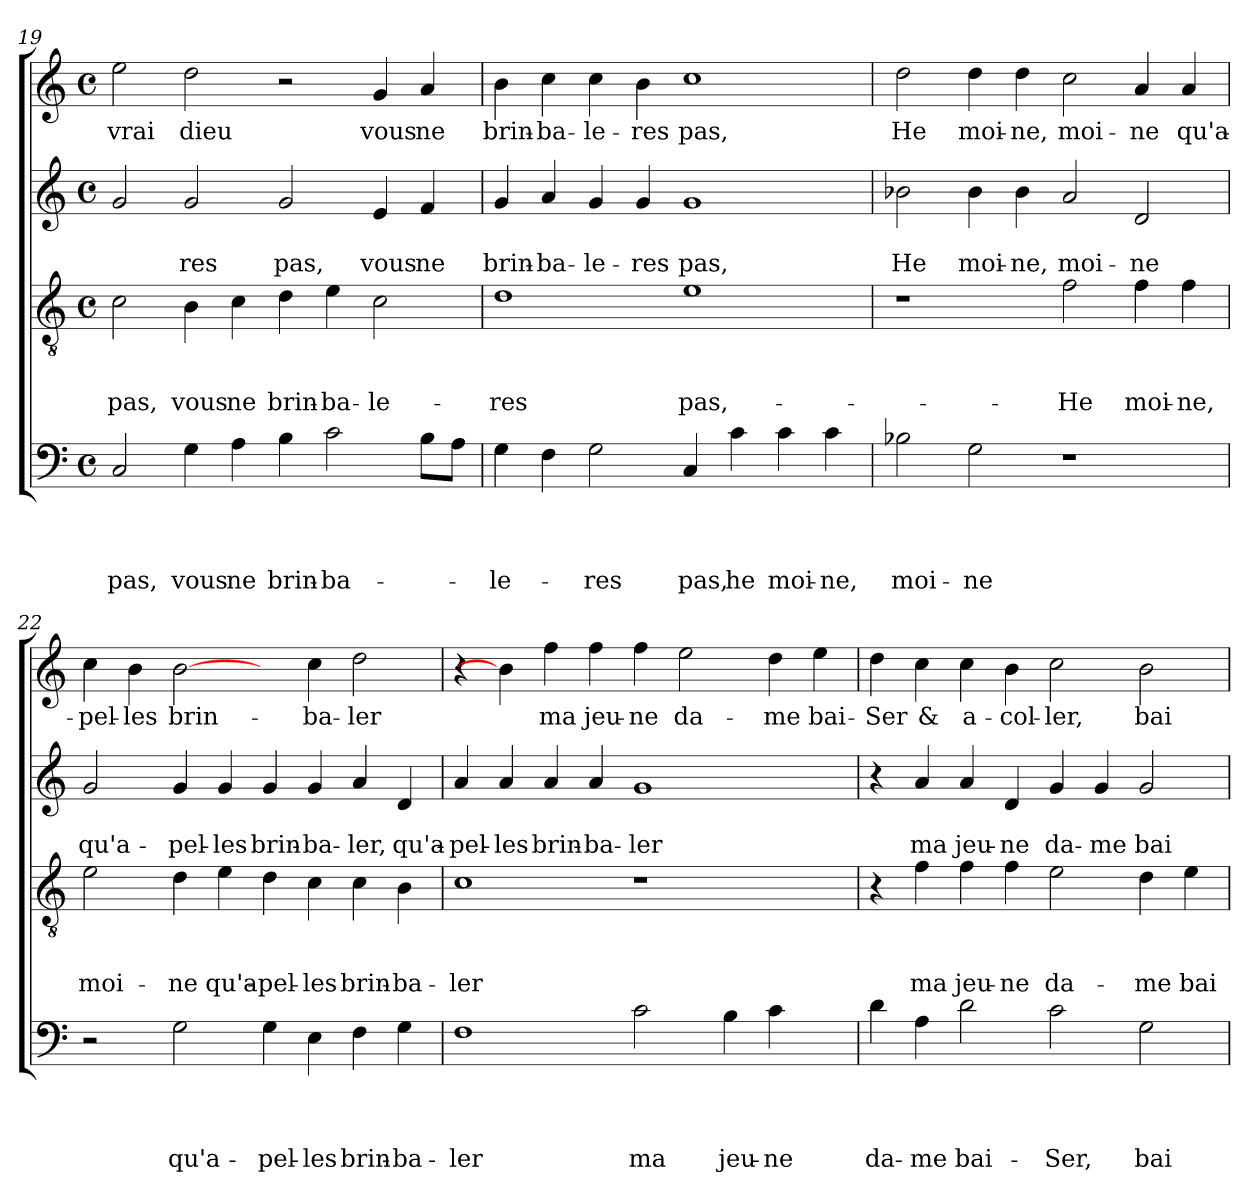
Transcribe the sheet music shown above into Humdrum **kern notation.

**kern	**text	**text	**text	**text	**kern	**text	**text	**text	**kern	**text	**text	**kern	**text
*part4	*part4	*part4	*part4	*part4	*part3	*part3	*part3	*part3	*part2	*part2	*part2	*part1	*part1
*staff4	*staff4	*staff4	*staff4	*staff4	*staff3	*staff3	*staff3	*staff3	*staff2	*staff2	*staff2	*staff1	*staff1
*clefF4	*	*	*	*	*clefGv2	*	*	*	*clefG2	*	*	*clefG2	*
*k[]	*	*	*	*	*k[]	*	*	*	*k[]	*	*	*k[]	*
*C:	*	*	*	*	*C:	*	*	*	*C:	*	*	*C:	*
*M4/4	*	*	*	*	*M4/4	*	*	*	*M4/4	*	*	*M4/4	*
*met(c)	*	*	*	*	*met(c)	*	*	*	*met(c)	*	*	*met(c)	*
=19	=19	=19	=19	=19	=19	=19	=19	=19	=19	=19	=19	=19	=19
!	!	!	!	!LO:LY:b	!	!	!	!LO:LY:b	!	!	!	!	!LO:LY:b
2C/	.	.	.	pas,	2c\	.	.	pas,	2g/	.	.	2ee\	vrai
!	!	!	!	!LO:LY:b	!	!	!	!LO:LY:b	!	!	!LO:LY:b	!	!LO:LY:b
4G\	.	.	.	vous	4B\	.	.	vous	2g/	.	-res	2dd\	dieu
!	!	!	!	!LO:LY:b	!	!	!	!LO:LY:b	!	!	!	!	!
4A\	.	.	.	ne	4c\	.	.	ne	.	.	.	.	.
!	!	!	!	!LO:LY:b	!	!	!	!LO:LY:b	!	!	!LO:LY:b	!	!
4B\	.	.	.	brin-	4d\	.	.	brin-	2g/	.	pas,	2r	.
!	!	!	!	!LO:LY:b:rj	!	!	!	!LO:LY:b:rj	!	!	!	!	!
2c\	.	.	.	-ba-	4e\	.	.	-ba-	.	.	.	.	.
!	!	!	!	!	!	!	!	!LO:LY:b	!	!	!LO:LY:b	!	!LO:LY:b
.	.	.	.	.	2c\	.	.	-le-	4e/	.	vous	4g/	vous
!	!	!	!	!	!	!	!	!	!	!	!LO:LY:b	!	!LO:LY:b
8B\L	.	.	.	.	.	.	.	.	4f/	.	ne	4a/	ne
8A\J	.	.	.	.	.	.	.	.	.	.	.	.	.
=20	=20	=20	=20	=20	=20	=20	=20	=20	=20	=20	=20	=20	=20
!	!	!	!	!LO:LY:b	!	!	!	!LO:LY:b	!	!	!LO:LY:b	!	!LO:LY:b
4G\	.	.	.	-le-	1d	.	.	-res	4g/	.	brin-	4b\	brin-
!	!	!	!	!	!	!	!	!	!	!	!LO:LY:b:rj	!	!LO:LY:b:rj
4F\	.	.	.	.	.	.	.	.	4a/	.	-ba-	4cc\	-ba-
!	!	!	!	!LO:LY:b	!	!	!	!	!	!	!LO:LY:b	!	!LO:LY:b
2G\	.	.	.	-res	.	.	.	.	4g/	.	-le-	4cc\	-le-
!	!	!	!	!	!	!	!	!	!	!	!LO:LY:b	!	!LO:LY:b
.	.	.	.	.	.	.	.	.	4g/	.	-res	4b\	-res
!	!	!	!	!LO:LY:b	!	!	!	!LO:LY:b	!	!	!LO:LY:b	!	!LO:LY:b
4C/	.	.	.	pas,	1e	.	.	pas,-	1g	.	pas,	1cc	pas,
!	!	!	!	!LO:LY:b	!	!	!	!	!	!	!	!	!
4c\	.	.	.	he	.	.	.	.	.	.	.	.	.
!	!	!	!	!LO:LY:b	!	!	!	!	!	!	!	!	!
4c\	.	.	.	moi-	.	.	.	.	.	.	.	.	.
!	!	!	!	!LO:LY:b	!	!	!	!	!	!	!	!	!
4c\	.	.	.	-ne,	.	.	.	.	.	.	.	.	.
!!LO:PB:g=z
=21	=21	=21	=21	=21	=21	=21	=21	=21	=21	=21	=21	=21	=21
!	!	!	!	!LO:LY:b	!	!	!	!	!	!	!LO:LY:b	!	!LO:LY:b
2B-X\	.	.	.	moi-	1r	.	.	.	2b-X\	.	He	2dd\	He
!	!	!	!	!LO:LY:b	!	!	!	!	!	!	!LO:LY:b	!	!LO:LY:b
2G\	.	.	.	-ne	.	.	.	.	4b-\	.	moi-	4dd\	moi-
!	!	!	!	!	!	!	!	!	!	!	!LO:LY:b	!	!LO:LY:b
.	.	.	.	.	.	.	.	.	4b-\	.	-ne,	4dd\	-ne,
!	!	!	!	!	!	!	!	!LO:LY:b	!	!	!LO:LY:b	!	!LO:LY:b
1r	.	.	.	.	2f\	.	.	-He	2a/	.	moi-	2cc\	moi-
!	!	!	!	!	!	!	!	!LO:LY:b	!	!	!LO:LY:b	!	!LO:LY:b
.	.	.	.	.	4f\	.	.	moi-	2d/	.	-ne	4a/	-ne
!	!	!	!	!	!	!	!	!LO:LY:b	!	!	!	!	!LO:LY:b
.	.	.	.	.	4f\	.	.	-ne,	.	.	.	4a/	qu'a-
=22	=22	=22	=22	=22	=22	=22	=22	=22	=22	=22	=22	=22	=22
!	!	!	!	!	!	!	!	!LO:LY:b	!	!	!LO:LY:b	!	!LO:LY:b
2r	.	.	.	.	2e\	.	.	moi-	2g/	.	qu'a-	4cc\	-pel-
!	!	!	!	!	!	!	!	!	!	!	!	!	!LO:LY:b
.	.	.	.	.	.	.	.	.	.	.	.	4b\	-les
!	!	!	!	!LO:LY:b	!	!	!	!LO:LY:b	!	!	!LO:LY:b	!	!LO:LY:b
2G\	.	.	.	qu'a-	4d\	.	.	-ne	4g/	.	-pel-	[2b\	brin-
!	!	!	!	!	!	!	!	!LO:LY:b	!	!	!LO:LY:b	!	!
.	.	.	.	.	4e\	.	.	qu'a-	4g/	.	-les	.	.
!	!	!	!	!LO:LY:b	!	!	!	!LO:LY:b:rj	!	!	!LO:LY:b	!	!
4G\	.	.	.	-pel-	4d\	.	.	-pel-	4g/	.	brin-	4ryy	.
!	!	!	!	!LO:LY:b	!	!	!	!LO:LY:b	!	!	!LO:LY:b:rj	!	!LO:LY:b
4E\	.	.	.	-les	4c\	.	.	-les	4g/	.	-ba-	4cc\	-ba-
!	!	!	!	!LO:LY:b	!	!	!	!LO:LY:b	!	!	!LO:LY:b	!	!LO:LY:b
4F\	.	.	.	brin-	4c\	.	.	brin-	4a/	.	-ler,	2dd\	-ler
!	!	!	!	!LO:LY:b:rj	!	!	!	!LO:LY:b:rj	!	!	!LO:LY:b	!	!
4G\	.	.	.	-ba-	4B\	.	.	-ba-	4d/	.	qu'a-	.	.
=23	=23	=23	=23	=23	=23	=23	=23	=23	=23	=23	=23	=23	=23
!	!	!	!	!LO:LY:b	!	!	!	!LO:LY:b	!	!	!LO:LY:b	!	!
1F	.	.	.	-ler	1c	.	.	-ler	4a/	.	-pel-	4r	.
!	!	!	!	!	!	!	!	!	!	!	!LO:LY:b	!	!
.	.	.	.	.	.	.	.	.	4a/	.	-les	4b\]	.
!	!	!	!	!	!	!	!	!	!	!	!LO:LY:b	!	!LO:LY:b
.	.	.	.	.	.	.	.	.	4a/	.	brin-	4ff\	ma
!	!	!	!	!	!	!	!	!	!	!	!LO:LY:b:rj	!	!LO:LY:b
.	.	.	.	.	.	.	.	.	4a/	.	-ba-	4ff\	jeu-
!	!	!	!	!LO:LY:b	!	!	!	!	!	!	!LO:LY:b	!	!LO:LY:b
2c\	.	.	.	ma	1r	.	.	.	1g	.	-ler	4ff\	-ne
!	!	!	!	!	!	!	!	!	!	!	!	!	!LO:LY:b
.	.	.	.	.	.	.	.	.	.	.	.	2ee\	da-
!	!	!	!	!LO:LY:b	!	!	!	!	!	!	!	!	!
4B\	.	.	.	jeu-	.	.	.	.	.	.	.	.	.
!	!	!	!	!LO:LY:b	!	!	!	!	!	!	!	!	!LO:LY:b
4c\	.	.	.	-ne	.	.	.	.	.	.	.	4dd\	-me
!	!	!	!	!	!	!	!	!	!	!	!	!	!LO:LY:b
4ryy	.	.	.	.	4ryy	.	.	.	4ryy	.	.	4ee\	bai-
!!LO:LB:g=z
=24	=24	=24	=24	=24	=24	=24	=24	=24	=24	=24	=24	=24	=24
!	!	!	!	!LO:LY:b	!	!	!	!	!	!	!	!	!LO:LY:b
4d\	.	.	.	da-	4r	.	.	.	4r	.	.	4dd\	-Ser
!	!	!	!	!LO:LY:b	!	!	!	!LO:LY:b	!	!	!LO:LY:b	!	!LO:LY:b
4A\	.	.	.	-me	4f\	.	.	ma	4a/	.	ma	4cc\	&
!	!	!	!	!LO:LY:b	!	!	!	!LO:LY:b	!	!	!LO:LY:b	!	!LO:LY:b
2d\	.	.	.	bai-	4f\	.	.	jeu-	4a/	.	jeu-	4cc\	a-
!	!	!	!	!	!	!	!	!LO:LY:b	!	!	!LO:LY:b	!	!LO:LY:b
.	.	.	.	.	4f\	.	.	-ne	4d/	.	-ne	4b\	-col-
!	!	!	!	!LO:LY:b	!	!	!	!LO:LY:b	!	!	!LO:LY:b	!	!LO:LY:b
2c\	.	.	.	-Ser,	2e\	.	.	da-	4g/	.	da-	2cc\	-ler,
!	!	!	!	!	!	!	!	!	!	!	!LO:LY:b	!	!
.	.	.	.	.	.	.	.	.	4g/	.	-me	.	.
!	!	!	!	!LO:LY:b	!	!	!	!LO:LY:b	!	!	!LO:LY:b	!	!LO:LY:b
2G\	.	.	.	bai-	4d\	.	.	-me	2g/	.	bai-	2b\	bai-
!	!	!	!	!	!	!	!	!LO:LY:b	!	!	!	!	!
.	.	.	.	.	4e\	.	.	bai-	.	.	.	.	.
=	=	=	=	=	=	=	=	=	=	=	=	=	=
*-	*-	*-	*-	*-	*-	*-	*-	*-	*-	*-	*-	*-	*-
